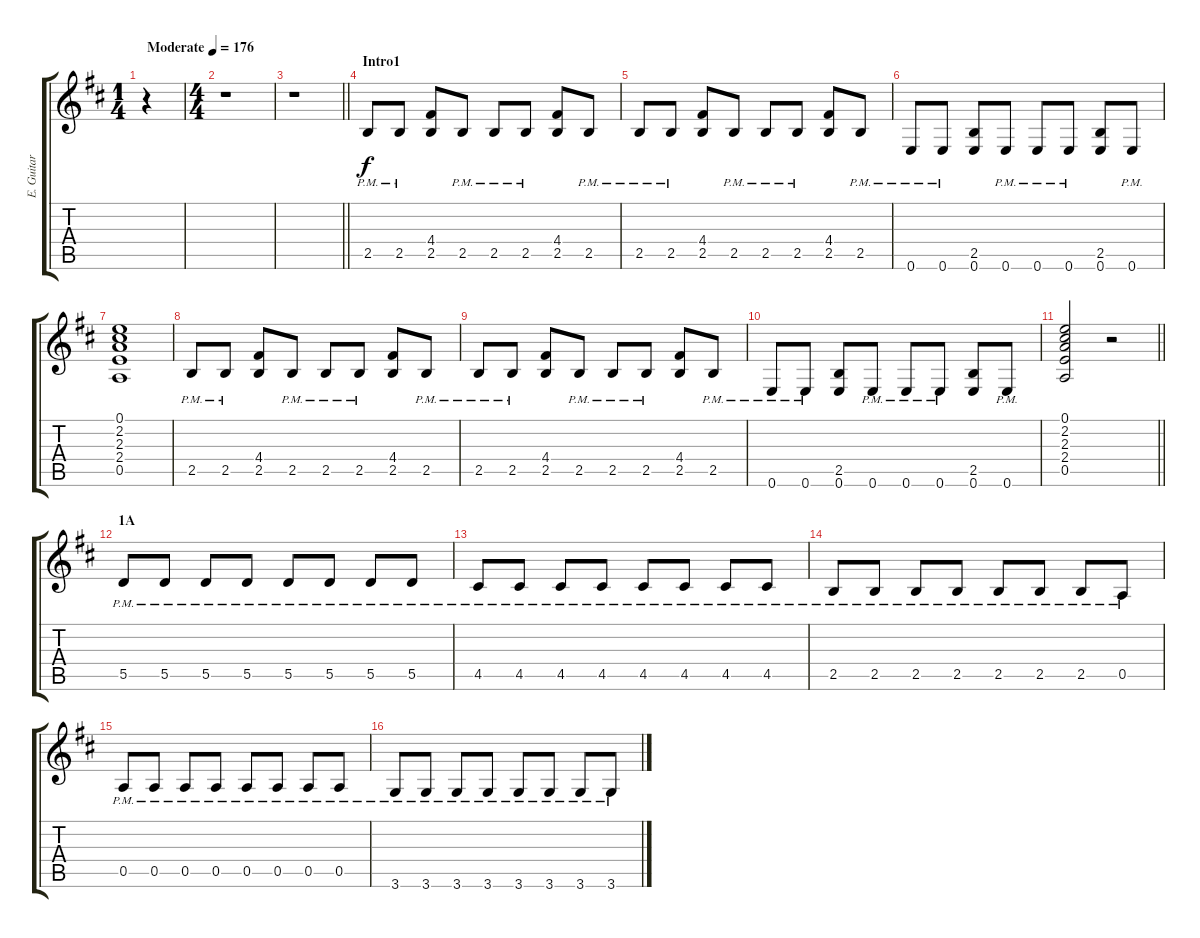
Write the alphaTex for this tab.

\track ("E. Guitar II" "E. Guitar ") {instrument overdrivenguitar}
\staff {score tabs}
\tuning (E4 B3 G3 D3 A2 E2) {hide}
\ts (1 4)
\tempo (176 "Moderate")
\clef g2
\ks d
r.4{dy f instrument overdrivenguitar} |
\ts (4 4)
r.1 |
\barLineRight lightlight
r.1 |
\section ("" "Intro1")
2.5{pm}.8 2.5{pm}.8 (4.4 2.5).8 2.5{pm}.8 2.5{pm}.8 2.5{pm}.8 (4.4 2.5).8 2.5{pm}.8 |
2.5{pm}.8 2.5{pm}.8 (4.4 2.5).8 2.5{pm}.8 2.5{pm}.8 2.5{pm}.8 (4.4 2.5).8 2.5{pm}.8 |
0.6{pm}.8 0.6{pm}.8 (2.5 0.6).8 0.6{pm}.8 0.6{pm}.8 0.6{pm}.8 (2.5 0.6).8 0.6{pm}.8 |
(0.1 2.2 2.3 2.4 0.5).1 |
2.5{pm}.8 2.5{pm}.8 (4.4 2.5).8 2.5{pm}.8 2.5{pm}.8 2.5{pm}.8 (4.4 2.5).8 2.5{pm}.8 |
2.5{pm}.8 2.5{pm}.8 (4.4 2.5).8 2.5{pm}.8 2.5{pm}.8 2.5{pm}.8 (4.4 2.5).8 2.5{pm}.8 |
0.6{pm}.8 0.6{pm}.8 (2.5 0.6).8 0.6{pm}.8 0.6{pm}.8 0.6{pm}.8 (2.5 0.6).8 0.6{pm}.8 |
\barLineRight lightlight
(0.1 2.2 2.3 2.4 0.5).2 r.2 |
\section ("" "1A")
5.5{pm}.8 5.5{pm}.8 5.5{pm}.8 5.5{pm}.8 5.5{pm}.8 5.5{pm}.8 5.5{pm}.8 5.5{pm}.8 |
4.5{pm}.8 4.5{pm}.8 4.5{pm}.8 4.5{pm}.8 4.5{pm}.8 4.5{pm}.8 4.5{pm}.8 4.5{pm}.8 |
2.5{pm}.8 2.5{pm}.8 2.5{pm}.8 2.5{pm}.8 2.5{pm}.8 2.5{pm}.8 2.5{pm}.8 0.5{pm}.8 |
0.5{pm}.8 0.5{pm}.8 0.5{pm}.8 0.5{pm}.8 0.5{pm}.8 0.5{pm}.8 0.5{pm}.8 0.5{pm}.8 |
3.6{pm}.8 3.6{pm}.8 3.6{pm}.8 3.6{pm}.8 3.6{pm}.8 3.6{pm}.8 3.6{pm}.8 3.6{pm}.8
